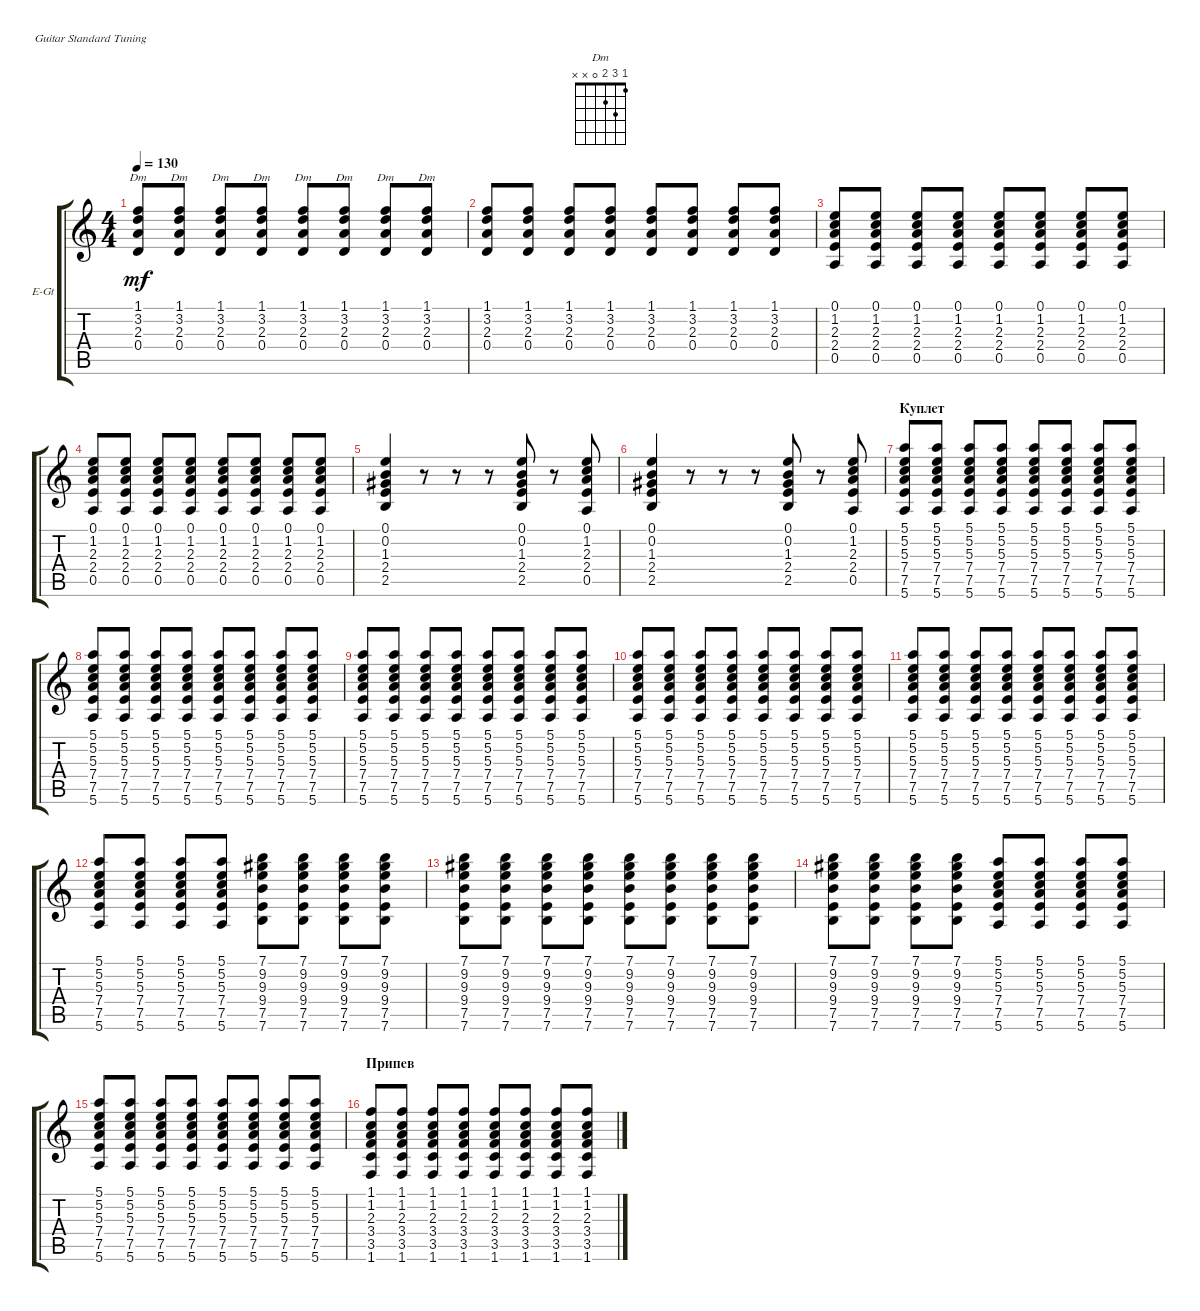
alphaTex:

\defaultSystemsLayout 4
\bracketExtendMode groupsimilarinstruments
\firstSystemTrackNameOrientation horizontal
\otherSystemsTrackNameOrientation horizontal
\track ("В. Бутусов (гитара)" "E-Gt") {instrument electricguitarclean}
\staff {score tabs}
\tuning (E4 B3 G3 D3 A2 E2)
\chord ("Dm" 1 3 2 0 x x)
\ts (4 4)
\tempo 130
\clef g2
\ks c
(0.4 2.3 3.2 1.1).8{ch "Dm" dy mf} (0.4 2.3 3.2 1.1).8{ch "Dm"} (0.4 2.3 3.2 1.1).8{ch "Dm"} (0.4 2.3 3.2 1.1).8{ch "Dm"} (0.4 2.3 3.2 1.1).8{ch "Dm"} (0.4 2.3 3.2 1.1).8{ch "Dm"} (0.4 2.3 3.2 1.1).8{ch "Dm"} (0.4 2.3 3.2 1.1).8{ch "Dm"} |
(0.4 2.3 3.2 1.1).8 (0.4 2.3 3.2 1.1).8 (0.4 2.3 3.2 1.1).8 (0.4 2.3 3.2 1.1).8 (0.4 2.3 3.2 1.1).8 (0.4 2.3 3.2 1.1).8 (0.4 2.3 3.2 1.1).8 (0.4 2.3 3.2 1.1).8 |
(0.5 2.4 2.3 1.2 0.1).8 (0.5 2.4 2.3 1.2 0.1).8 (0.5 2.4 2.3 1.2 0.1).8 (0.5 2.4 2.3 1.2 0.1).8 (0.5 2.4 2.3 1.2 0.1).8 (0.5 2.4 2.3 1.2 0.1).8 (0.5 2.4 2.3 1.2 0.1).8 (0.5 2.4 2.3 1.2 0.1).8 |
(0.5 2.4 2.3 1.2 0.1).8 (0.5 2.4 2.3 1.2 0.1).8 (0.5 2.4 2.3 1.2 0.1).8 (0.5 2.4 2.3 1.2 0.1).8 (0.5 2.4 2.3 1.2 0.1).8 (0.5 2.4 2.3 1.2 0.1).8 (0.5 2.4 2.3 1.2 0.1).8 (0.5 2.4 2.3 1.2 0.1).8 |
(2.5 2.4 1.3 0.2 0.1).4 r.8 r.8 r.8 (0.2 0.1 1.3 2.4 2.5).8 r.8 (1.2 2.3 2.4 0.1 0.5).8 |
(2.5 2.4 1.3 0.2 0.1).4 r.8 r.8 r.8 (0.2 0.1 1.3 2.4 2.5).8 r.8 (1.2 2.3 2.4 0.1 0.5).8 |
\section ("" "Куплет")
(5.6 7.5 7.4 5.3 5.2 5.1).8 (5.6 7.5 7.4 5.3 5.2 5.1).8 (5.6 7.5 7.4 5.3 5.2 5.1).8 (5.6 7.5 7.4 5.3 5.2 5.1).8 (5.6 7.5 7.4 5.3 5.2 5.1).8 (5.6 7.5 7.4 5.3 5.2 5.1).8 (5.6 7.5 7.4 5.3 5.2 5.1).8 (5.6 7.5 7.4 5.3 5.2 5.1).8 |
(5.6 7.5 7.4 5.3 5.2 5.1).8 (5.6 7.5 7.4 5.3 5.2 5.1).8 (5.6 7.5 7.4 5.3 5.2 5.1).8 (5.6 7.5 7.4 5.3 5.2 5.1).8 (5.6 7.5 7.4 5.3 5.2 5.1).8 (5.6 7.5 7.4 5.3 5.2 5.1).8 (5.6 7.5 7.4 5.3 5.2 5.1).8 (5.6 7.5 7.4 5.3 5.2 5.1).8 |
(5.6 7.5 7.4 5.3 5.2 5.1).8 (5.6 7.5 7.4 5.3 5.2 5.1).8 (5.6 7.5 7.4 5.3 5.2 5.1).8 (5.6 7.5 7.4 5.3 5.2 5.1).8 (5.6 7.5 7.4 5.3 5.2 5.1).8 (5.6 7.5 7.4 5.3 5.2 5.1).8 (5.6 7.5 7.4 5.3 5.2 5.1).8 (5.6 7.5 7.4 5.3 5.2 5.1).8 |
(5.6 7.5 7.4 5.3 5.2 5.1).8 (5.6 7.5 7.4 5.3 5.2 5.1).8 (5.6 7.5 7.4 5.3 5.2 5.1).8 (5.6 7.5 7.4 5.3 5.2 5.1).8 (5.6 7.5 7.4 5.3 5.2 5.1).8 (5.6 7.5 7.4 5.3 5.2 5.1).8 (5.6 7.5 7.4 5.3 5.2 5.1).8 (5.6 7.5 7.4 5.3 5.2 5.1).8 |
(5.6 7.5 7.4 5.3 5.2 5.1).8 (5.6 7.5 7.4 5.3 5.2 5.1).8 (5.6 7.5 7.4 5.3 5.2 5.1).8 (5.6 7.5 7.4 5.3 5.2 5.1).8 (5.6 7.5 7.4 5.3 5.2 5.1).8 (5.6 7.5 7.4 5.3 5.2 5.1).8 (5.6 7.5 7.4 5.3 5.2 5.1).8 (5.6 7.5 7.4 5.3 5.2 5.1).8 |
(5.6 7.5 7.4 5.3 5.2 5.1).8 (5.6 7.5 7.4 5.3 5.2 5.1).8 (5.6 7.5 7.4 5.3 5.2 5.1).8 (5.6 7.5 7.4 5.3 5.2 5.1).8 (7.6 7.5 9.4 9.3 9.2 7.1).8 (7.6 7.5 9.4 9.3 9.2 7.1).8 (7.6 7.5 9.4 9.3 9.2 7.1).8 (7.6 7.5 9.4 9.3 9.2 7.1).8 |
(7.6 7.5 9.4 9.3 9.2 7.1).8 (7.6 7.5 9.4 9.3 9.2 7.1).8 (7.6 7.5 9.4 9.3 9.2 7.1).8 (7.6 7.5 9.4 9.3 9.2 7.1).8 (7.6 7.5 9.4 9.3 9.2 7.1).8 (7.6 7.5 9.4 9.3 9.2 7.1).8 (7.6 7.5 9.4 9.3 9.2 7.1).8 (7.6 7.5 9.4 9.3 9.2 7.1).8 |
(7.6 7.5 9.4 9.3 9.2 7.1).8 (7.6 7.5 9.4 9.3 9.2 7.1).8 (7.6 7.5 9.4 9.3 9.2 7.1).8 (7.6 7.5 9.4 9.3 9.2 7.1).8 (5.6 7.5 7.4 5.3 5.2 5.1).8 (5.6 7.5 7.4 5.3 5.2 5.1).8 (5.6 7.5 7.4 5.3 5.2 5.1).8 (5.6 7.5 7.4 5.3 5.2 5.1).8 |
(5.6 7.5 7.4 5.3 5.2 5.1).8 (5.6 7.5 7.4 5.3 5.2 5.1).8 (5.6 7.5 7.4 5.3 5.2 5.1).8 (5.6 7.5 7.4 5.3 5.2 5.1).8 (5.6 7.5 7.4 5.3 5.2 5.1).8 (5.6 7.5 7.4 5.3 5.2 5.1).8 (5.6 7.5 7.4 5.3 5.2 5.1).8 (5.6 7.5 7.4 5.3 5.2 5.1).8 |
\section ("" "Припев")
(1.6 3.5 3.4 2.3 1.2 1.1).8 (1.6 3.5 3.4 2.3 1.2 1.1).8 (1.6 3.5 3.4 2.3 1.2 1.1).8 (1.6 3.5 3.4 2.3 1.2 1.1).8 (1.6 3.5 3.4 2.3 1.2 1.1).8 (1.6 3.5 3.4 2.3 1.2 1.1).8 (1.6 3.5 3.4 2.3 1.2 1.1).8 (1.6 3.5 3.4 2.3 1.2 1.1).8
